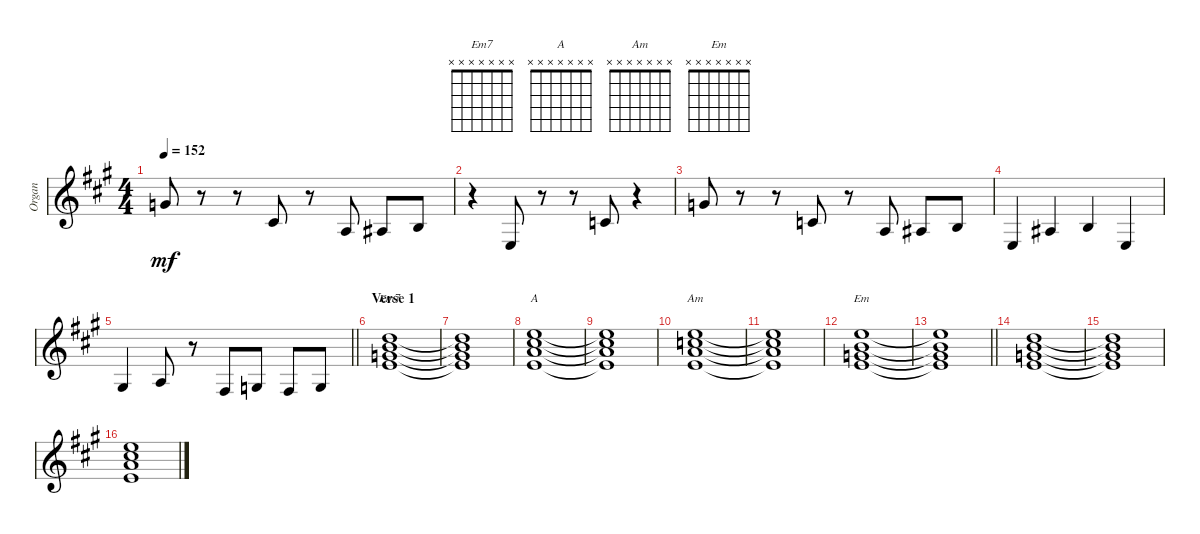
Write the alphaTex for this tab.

\track ("Organ" "Organ") {instrument drawbarorgan}
\staff {score}
\tuning (E4 B3 G3 D3 A2 E2 B1) {hide}
\chord ("Em7" x x x x x x x)
\chord ("A" x x x x x x x)
\chord ("Am" x x x x x x x)
\chord ("Em" x x x x x x x)
\ts (4 4)
\tempo 152
\clef g2
\ks a
3.1.8{dy mf} r.8 r.8 2.2.8 r.8 2.3.8 3.3.8 0.2.8 |
r.4 2.4.8 r.8 r.8 1.2.8 r.4 |
3.1.8 r.8 r.8 1.2.8 r.8 2.3.8 3.3.8 0.2.8 |
2.4.4 3.3.4 0.2.4 2.4.4 |
\barLineRight lightlight
1.3.4 2.3.8 r.8 4.4.8 0.3.8 4.4.8 0.3.8 |
\section ("" "Verse 1")
(0.1 8.2 16.3 24.4).1{ch "Em7"} |
(0.1{t} 8.2{t} 16.3{t} 24.4{t}).1 |
(0.1 10.2 18.3 26.4).1{ch "A"} |
(0.1{t} 10.2{t} 18.3{t} 26.4{t}).1 |
(0.1 10.2 17.3 26.4).1{ch "Am"} |
(0.1{t} 10.2{t} 17.3{t} 26.4{t}).1 |
(0.1 8.2 16.3 26.4).1{ch "Em"} |
\barLineRight lightlight
(0.1{t} 8.2{t} 16.3{t} 26.4{t}).1 |
(0.1 8.2 16.3 24.4).1 |
(0.1{t} 8.2{t} 16.3{t} 24.4{t}).1 |
(0.1 10.2 18.3 26.4).1
